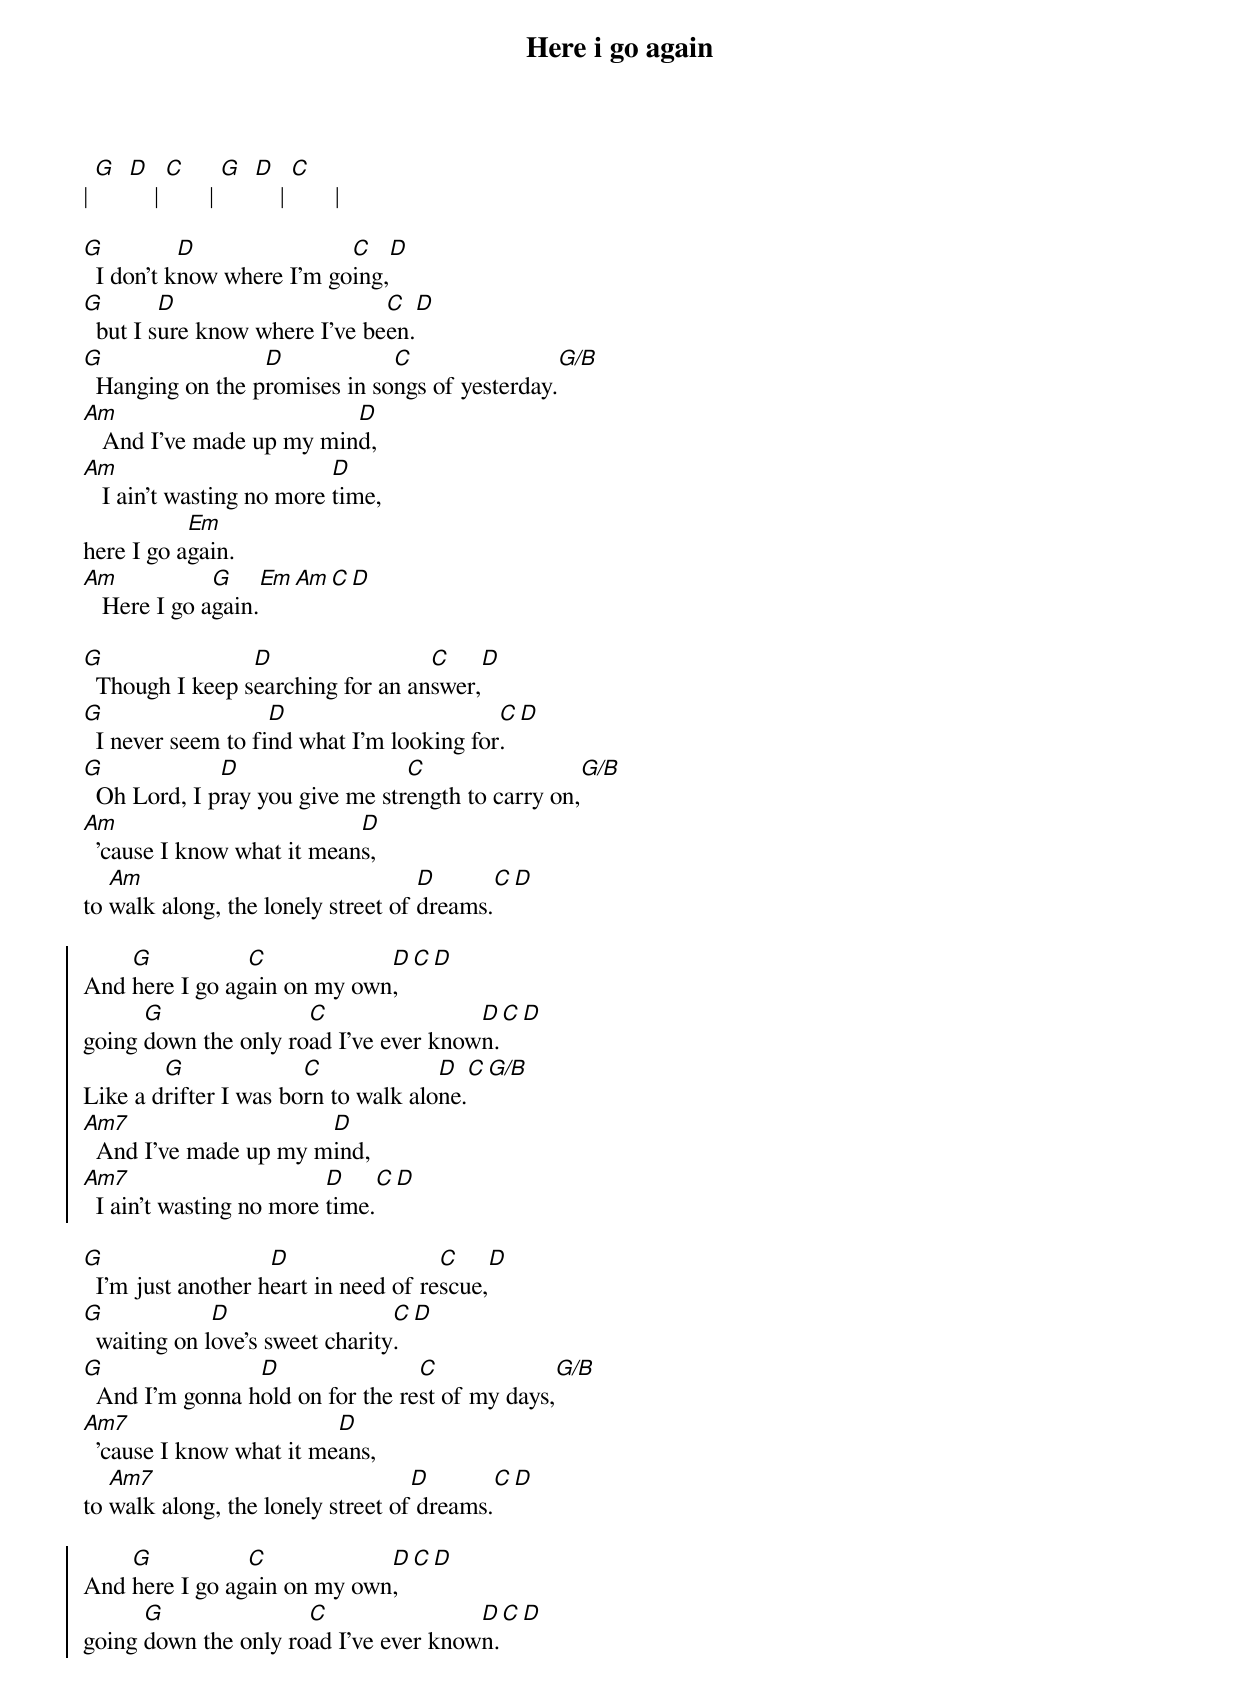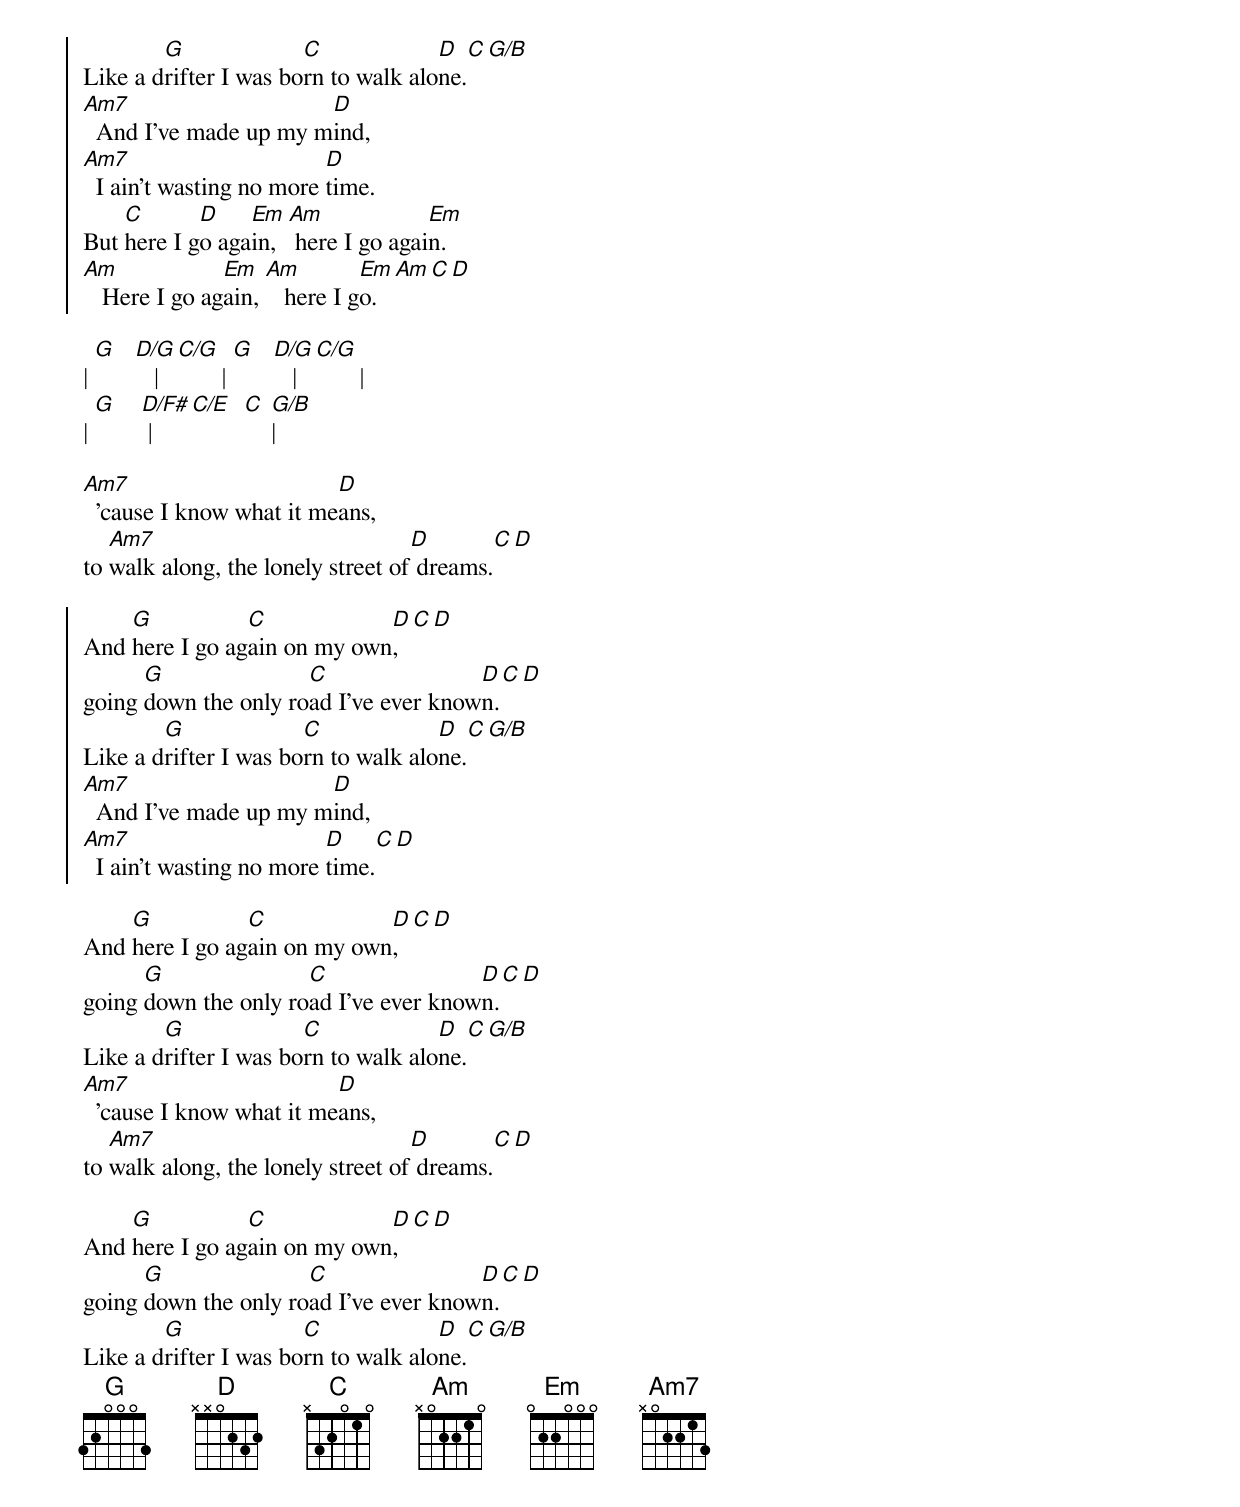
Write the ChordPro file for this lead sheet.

{title: Here i go again}

{start_of_verse}
| [G]  [D]    | [C]       | [G]  [D]    | [C]       |
{end_of_verse}

{start_of_verse}
[G]  I don't k[D]now where I'm go[C]ing,[D]
[G]  but I s[D]ure know where I've be[C]en.[D]
[G]  Hanging on the p[D]romises in so[C]ngs of yesterday.[G/B]
[Am]   And I've made up my min[D]d,
[Am]   I ain't wasting no more [D]time,
here I go a[Em]gain.
[Am]   Here I go a[G]gain.[Em][Am][C][D]
{end_of_verse}

{start_of_verse}
[G]  Though I keep s[D]earching for an an[C]swer,[D]
[G]  I never seem to fi[D]nd what I'm looking for[C].[D]
[G]  Oh Lord, I p[D]ray you give me str[C]ength to carry on,[G/B]
[Am]  'cause I know what it mean[D]s,
to [Am]walk along, the lonely street of [D]dreams.[C][D]
{end_of_verse}

{start_of_chorus}
And [G]here I go ag[C]ain on my own[D],[C][D]
going [G]down the only ro[C]ad I've ever know[D]n.[C][D]
Like a d[G]rifter I was bo[C]rn to walk alo[D]ne.[C][G/B]
[Am7]  And I've made up my m[D]ind,
[Am7]  I ain't wasting no more [D]time.[C][D]
{end_of_chorus}

{start_of_verse}
[G]  I'm just another h[D]eart in need of re[C]scue,[D]
[G]  waiting on l[D]ove's sweet charity[C].[D]
[G]  And I'm gonna h[D]old on for the re[C]st of my days,[G/B]
[Am7]  'cause I know what it me[D]ans,
to [Am7]walk along, the lonely street of[D] dreams.[C][D]
{end_of_verse}

{start_of_chorus}
And [G]here I go ag[C]ain on my own[D],[C][D]
going [G]down the only ro[C]ad I've ever know[D]n.[C][D]
Like a d[G]rifter I was bo[C]rn to walk alo[D]ne.[C][G/B]
[Am7]  And I've made up my m[D]ind,
[Am7]  I ain't wasting no more [D]time.
But [C]here I g[D]o aga[Em]in,  [Am] here I go agai[Em]n.
[Am]   Here I go ag[Em]ain, [Am]   here I g[Em]o.[Am][C][D]
{end_of_chorus}

| [G]   [D/G]   | [C/G]       | [G]   [D/G]   | [C/G]       |
| [G]    [D/F#] | [C/E]  [C] [G/B]|

[Am7]  'cause I know what it me[D]ans,
to [Am7]walk along, the lonely street of[D] dreams.[C][D]

{start_of_chorus}
And [G]here I go ag[C]ain on my own[D],[C][D]
going [G]down the only ro[C]ad I've ever know[D]n.[C][D]
Like a d[G]rifter I was bo[C]rn to walk alo[D]ne.[C][G/B]
[Am7]  And I've made up my m[D]ind,
[Am7]  I ain't wasting no more [D]time.[C][D]
{end_of_chorus}

And [G]here I go ag[C]ain on my own[D],[C][D]
going [G]down the only ro[C]ad I've ever know[D]n.[C][D]
Like a d[G]rifter I was bo[C]rn to walk alo[D]ne.[C][G/B]
[Am7]  'cause I know what it me[D]ans,
to [Am7]walk along, the lonely street of[D] dreams.[C][D]

And [G]here I go ag[C]ain on my own[D],[C][D]
going [G]down the only ro[C]ad I've ever know[D]n.[C][D]
Like a d[G]rifter I was bo[C]rn to walk alo[D]ne.[C][G/B]
